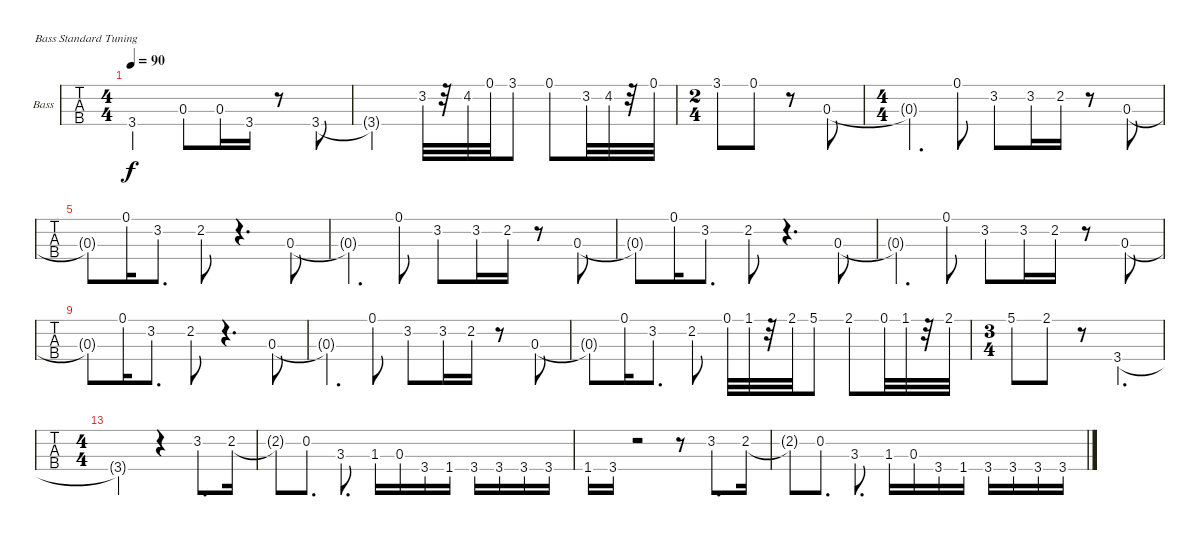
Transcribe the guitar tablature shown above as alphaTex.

\bracketExtendMode nobrackets
\firstSystemTrackNameOrientation horizontal
\otherSystemsTrackNameOrientation horizontal
\defaultBarNumberDisplay FirstOfSystem
\track ("Bass" "Bass") {instrument fretlessbass}
\staff {tabs}
\tuning (G2 D2 A1 E1)
\ts (4 4)
\tempo 90
\clef f4
\ks c
3.4{t}.2{dy f} 0.3.8 0.3.16 3.4.16 r.8 3.4.8 |
3.4{t}.2 3.2.32 r.32 4.2.32 0.1.32 3.1.8 0.1.8 3.2.32 4.2.32 r.32 0.1.32 |
\ts (2 4)
3.1.8 0.1.8 r.8 0.3.8 |
\ts (4 4)
0.3{t}.4{d} 0.1.8 3.2.8 3.2.16 2.2.16 r.8 0.3.8 |
0.3{t}.8 0.1.16 3.2.8{d} 2.2.8 r.4{d} 0.3.8 |
0.3{t}.4{d} 0.1.8 3.2.8 3.2.16 2.2.16 r.8 0.3.8 |
0.3{t}.8 0.1.16 3.2.8{d} 2.2.8 r.4{d} 0.3.8 |
0.3{t}.4{d} 0.1.8 3.2.8 3.2.16 2.2.16 r.8 0.3.8 |
0.3{t}.8 0.1.16 3.2.8{d} 2.2.8 r.4{d} 0.3.8 |
0.3{t}.4{d} 0.1.8 3.2.8 3.2.16 2.2.16 r.8 0.3.8 |
0.3{t}.8 0.1.16 3.2.8{d} 2.2.8 0.1.32 1.1.32 r.32 2.1.32 5.1.8 2.1.8 0.1.32 1.1.32 r.32 2.1.32 |
\ts (3 4)
5.1.8 2.1.8 r.8 3.4.4{d} |
\ts (4 4)
3.4{t}.2 r.4 3.2.8{d} 2.2.16 |
2.2{t}.8 0.2.8{d} 3.3.8{d} 1.3.16 0.3.16 3.4.16 1.4.16 3.4.16 3.4.16 3.4.16 3.4.16 |
1.4.16 3.4.16 r.2 r.8 3.2.8{d} 2.2.16 |
2.2{t}.8 0.2.8{d} 3.3.8{d} 1.3.16 0.3.16 3.4.16 1.4.16 3.4.16 3.4.16 3.4.16 3.4.16
